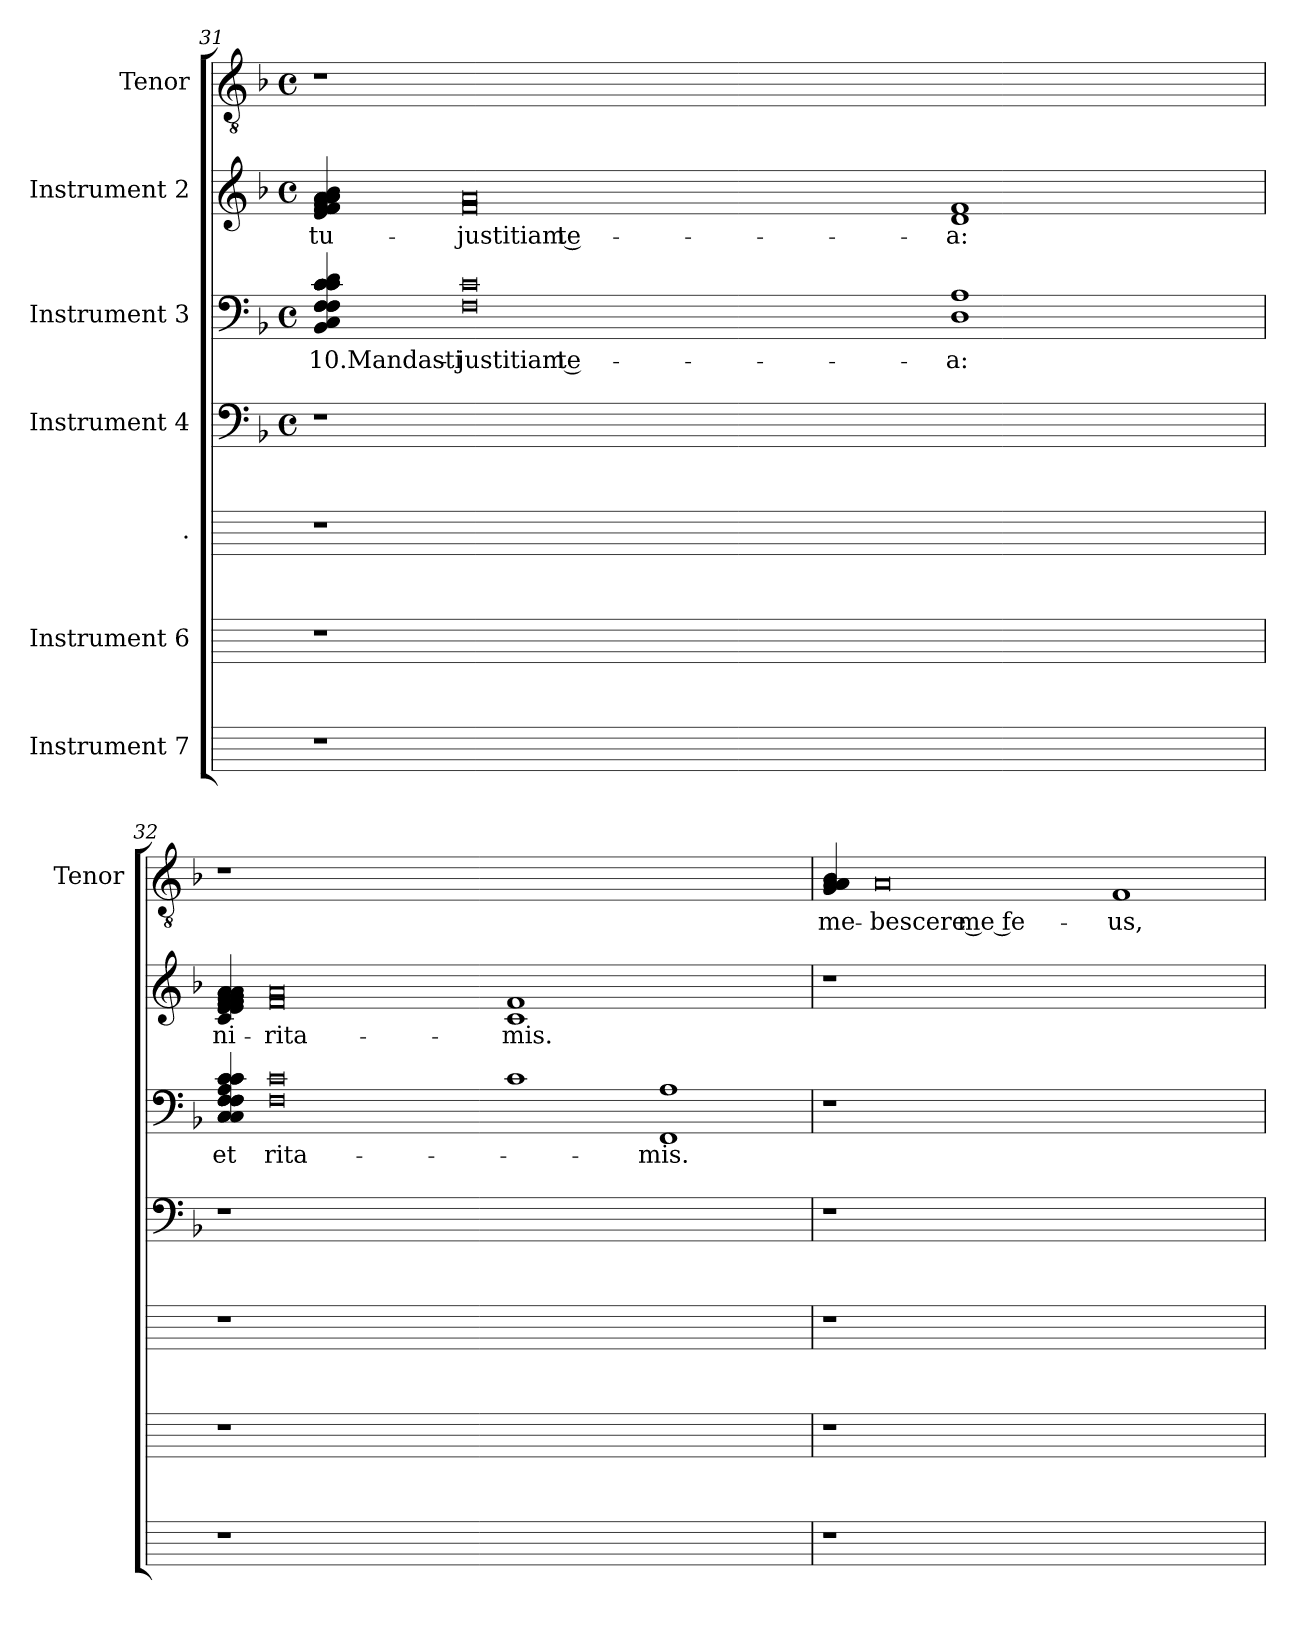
**kern	**kern	**kern	**kern	**kern	**text	**kern	**text	**kern	**text
*part7	*part6	*part5	*part4	*part3	*part3	*part2	*part2	*part1	*part1
*staff7	*staff6	*staff5	*staff4	*staff3	*staff3	*staff2	*staff2	*staff1	*staff1
*I"Instrument 7	*I"Instrument 6	*I".	*I"Instrument 4	*I"Instrument 3	*	*I"Instrument 2	*	*I"Tenor	*
*	*	*	*	*	*	*	*	*I'Tenor	*
!!LO:LB:g=z
*	*	*	*clefF4	*clefF4	*	*clefG2	*	*clefGv2	*
*	*	*	*k[b-]	*k[b-]	*	*k[b-]	*	*k[b-]	*
*	*	*	*F:	*F:	*	*F:	*	*F:	*
*	*	*	*M4/4	*M4/4	*	*M4/4	*	*M4/4	*
*	*	*	*met(c)	*met(c)	*	*met(c)	*	*met(c)	*
=31	=31	=31	=31	=31	=31	=31	=31	=31	=31
!	!	!	!	!	!LO:LY:a:rj	!	!LO:LY:b:cj	!	!
1r	1r	1r	1r	4c/ 4F/ 4c/ 4F/ 4d/ 4BB-/ 4c/ 4F/ 4c/ 4F/ 4c/ 4C/	10.Mandasti-	4a/ 4f/ 4a/ 4f/ 4b-/ 4f/ 4a/ 4f/ 4a/ 4f/ 4e/ 4g/	tu-	1r	.
!	!	!	!	!	!LO:LY:a:cj	!	!LO:LY:b:cj	!	!
.	.	.	.	0c 0F	-justitiam te-	0a 0f	-justitiam te-	.	.
0ryy	0ryy	0ryy	0ryy	.	.	.	.	0ryy	.
!	!	!	!	!	!LO:LY:a:cj	!	!LO:LY:b:cj	!	!
.	.	.	.	1A 1D	-a:	1f 1d	-a:	.	.
4ryy	4ryy	4ryy	4ryy	.	.	.	.	4ryy	.
=32	=32	=32	=32	=32	=32	=32	=32	=32	=32
!	!	!	!	!	!LO:LY:a:cj	!	!LO:LY:b:cj	!	!
1r	1r	1r	1r	4c/ 4C/ 4c/ 4F/ 4c/ 4F/ 4A/ 4F/ 4C/ 4F/ 4c/ 4C/	et	4g/ 4e/ 4a/ 4f/ 4a/ 4f/ 4f/ 4c/ 4g/ 4e/ 4a/ 4f/ 4g/ 4e/	ni-	1r	.
!	!	!	!	!	!LO:LY:a:cj	!	!LO:LY:b:cj	!	!
.	.	.	.	0c 0F	rita-	0a 0f	-rita-	.	.
0ryy	0ryy	0ryy	0ryy	.	.	.	.	0ryy	.
!	!	!	!	!	!	!	!LO:LY:b:cj	!	!
.	.	.	.	1c	.	1f 1c	-mis.	.	.
1ryy	1ryy	1ryy	1ryy	.	.	.	.	1ryy	.
!	!	!	!	!	!LO:LY:a:cj	!	!	!	!
.	.	.	.	1A 1FF	-mis.	1ryy	.	.	.
4ryy	4ryy	4ryy	4ryy	.	.	.	.	4ryy	.
!!LO:LB:g=z
=33	=33	=33	=33	=33	=33	=33	=33	=33	=33
!	!	!	!	!	!	!	!	!	!LO:LY:b:cj
1r	1r	1r	1r	1r	.	1r	.	4A/ 4A/ 4B-/ 4A/ 4G/	me-
!	!	!	!	!	!	!	!	!	!LO:LY:b:rj
.	.	.	.	.	.	.	.	0A	-bescere me fe-
0ryy	0ryy	0ryy	0ryy	0ryy	.	0ryy	.	.	.
!	!	!	!	!	!	!	!	!	!LO:LY:b:cj
.	.	.	.	.	.	.	.	1F	-us,
4ryy	4ryy	4ryy	4ryy	4ryy	.	4ryy	.	.	.
=	=	=	=	=	=	=	=	=	=
*-	*-	*-	*-	*-	*-	*-	*-	*-	*-
